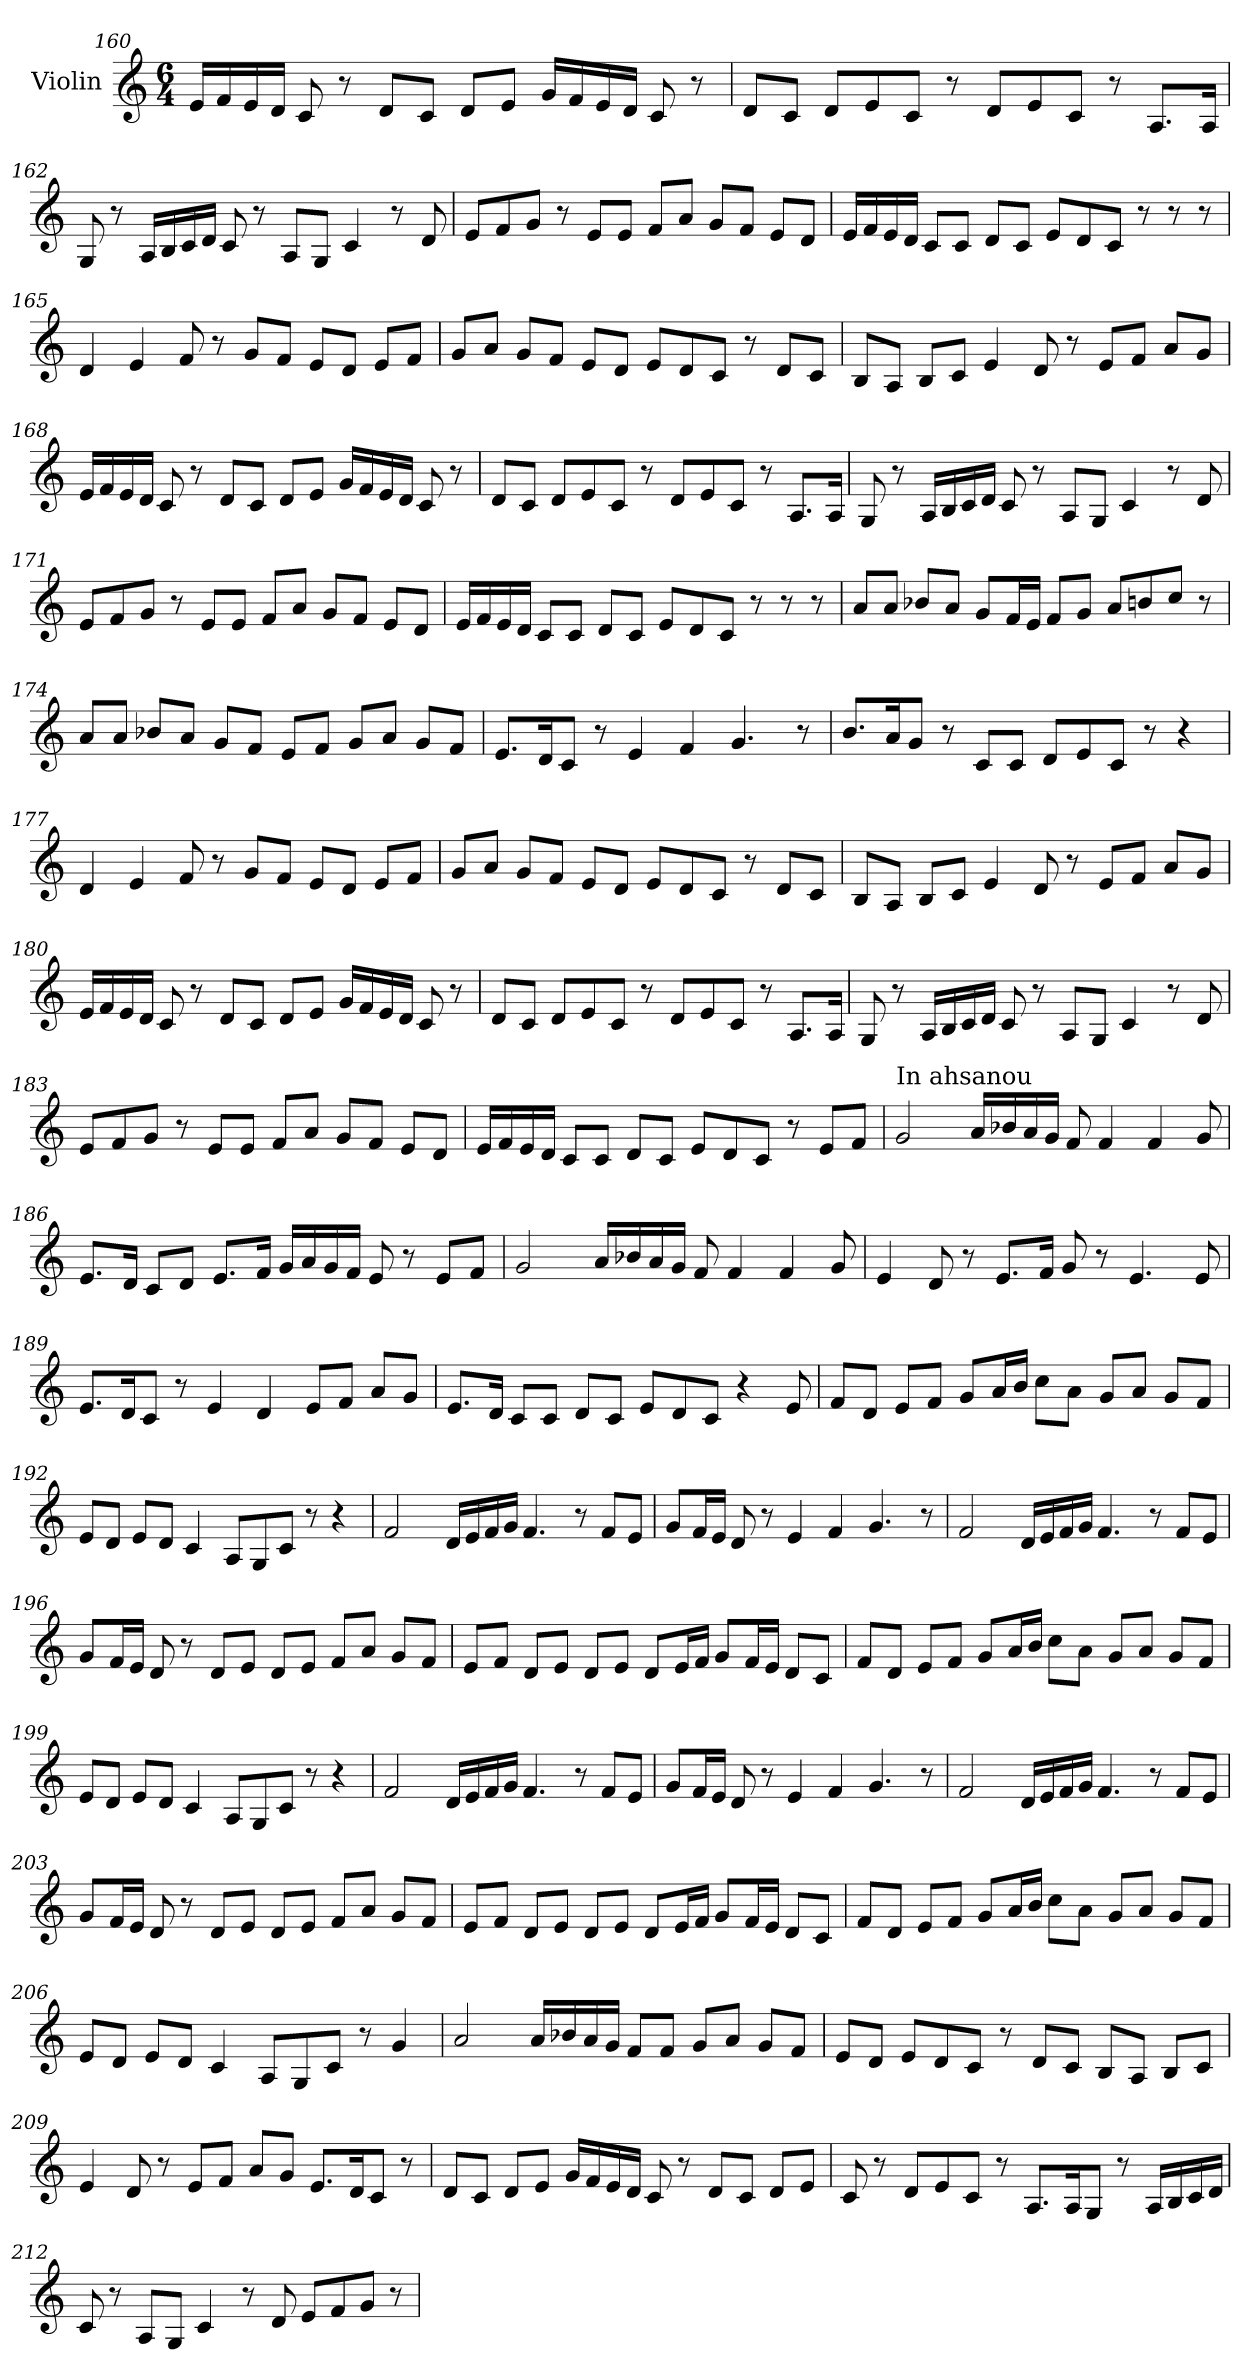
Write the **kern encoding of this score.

**kern
*part1
*staff1
*I"Violin
!!LO:LB:g=z
*clefG2
*k[]
*C:
*M6/4
=160
16e/LL
16f/
16e/
16d/JJ
8c/
8r
8d/L
8c/J
8d/L
8e/J
16g/LL
16f/
16e/
16d/JJ
8c/
8r
=161
8d/L
8c/J
8d/L
8e/
8c/J
8r
8d/L
8e/
8c/J
8r
8.A/L
16A/Jk
!!LO:LB:g=z
=162
8G/
8r
16A/LL
16B/
16c/
16d/JJ
8c/
8r
8A/L
8G/J
4c/
8r
8d/
=163
8e/L
8f/
8g/J
8r
8e/L
8e/J
8f/L
8a/J
8g/L
8f/J
8e/L
8d/J
=164
16e/LL
16f/
16e/
16d/JJ
8c/L
8c/J
8d/L
8c/J
8e/L
8d/
8c/J
8r
8r
8r
!!LO:LB:g=z
=165
4d/
4e/
8f/
8r
8g/L
8f/J
8e/L
8d/J
8e/L
8f/J
=166
8g/L
8a/J
8g/L
8f/J
8e/L
8d/J
8e/L
8d/
8c/J
8r
8d/L
8c/J
=167
8B/L
8A/J
8B/L
8c/J
4e/
8d/
8r
8e/L
8f/J
8a/L
8g/J
!!LO:LB:g=z
=168
16e/LL
16f/
16e/
16d/JJ
8c/
8r
8d/L
8c/J
8d/L
8e/J
16g/LL
16f/
16e/
16d/JJ
8c/
8r
=169
8d/L
8c/J
8d/L
8e/
8c/J
8r
8d/L
8e/
8c/J
8r
8.A/L
16A/Jk
!!LO:LB:g=z
=170
8G/
8r
16A/LL
16B/
16c/
16d/JJ
8c/
8r
8A/L
8G/J
4c/
8r
8d/
=171
8e/L
8f/
8g/J
8r
8e/L
8e/J
8f/L
8a/J
8g/L
8f/J
8e/L
8d/J
=172
16e/LL
16f/
16e/
16d/JJ
8c/L
8c/J
8d/L
8c/J
8e/L
8d/
8c/J
8r
8r
8r
!!LO:PB:g=z
=173
8a/L
8a/J
8b-X/L
8a/J
8g/L
16f/L
16e/JJ
8f/L
8g/J
8a/L
8bn/
8cc/J
8r
=174
8a/L
8a/J
8b-X/L
8a/J
8g/L
8f/J
8e/L
8f/J
8g/L
8a/J
8g/L
8f/J
=175
8.e/L
16d/K
8c/J
8r
4e/
4f/
4.g/
8r
!!LO:LB:g=z
=176
8.b/L
16a/K
8g/J
8r
8c/L
8c/J
8d/L
8e/
8c/J
8r
4r
=177
4d/
4e/
8f/
8r
8g/L
8f/J
8e/L
8d/J
8e/L
8f/J
=178
8g/L
8a/J
8g/L
8f/J
8e/L
8d/J
8e/L
8d/
8c/J
8r
8d/L
8c/J
!!LO:LB:g=z
=179
8B/L
8A/J
8B/L
8c/J
4e/
8d/
8r
8e/L
8f/J
8a/L
8g/J
=180
16e/LL
16f/
16e/
16d/JJ
8c/
8r
8d/L
8c/J
8d/L
8e/J
16g/LL
16f/
16e/
16d/JJ
8c/
8r
=181
8d/L
8c/J
8d/L
8e/
8c/J
8r
8d/L
8e/
8c/J
8r
8.A/L
16A/Jk
!!LO:LB:g=z
=182
8G/
8r
16A/LL
16B/
16c/
16d/JJ
8c/
8r
8A/L
8G/J
4c/
8r
8d/
=183
8e/L
8f/
8g/J
8r
8e/L
8e/J
8f/L
8a/J
8g/L
8f/J
8e/L
8d/J
=184
16e/LL
16f/
16e/
16d/JJ
8c/L
8c/J
8d/L
8c/J
8e/L
8d/
8c/J
8r
8e/L
8f/J
!!LO:LB:g=z
=185
!LO:TX:a:t=In ahsanou
2g/
16a/LL
16b-X/
16a/
16g/JJ
8f/
4f/
4f/
8g/
=186
8.e/L
16d/Jk
8c/L
8d/J
8.e/L
16f/Jk
16g/LL
16a/
16g/
16f/JJ
8e/
8r
8e/L
8f/J
=187
2g/
16a/LL
16b-X/
16a/
16g/JJ
8f/
4f/
4f/
8g/
!!LO:LB:g=z
=188
4e/
8d/
8r
8.e/L
16f/Jk
8g/
8r
4.e/
8e/
=189
8.e/L
16d/K
8c/J
8r
4e/
4d/
8e/L
8f/J
8a/L
8g/J
=190
8.e/L
16d/Jk
8c/L
8c/J
8d/L
8c/J
8e/L
8d/
8c/J
4r
8e/
!!LO:LB:g=z
=191
8f/L
8d/J
8e/L
8f/J
8g/L
16a/L
16b/JJ
8cc\L
8a\J
8g/L
8a/J
8g/L
8f/J
=192
8e/L
8d/J
8e/L
8d/J
4c/
8A/L
8G/
8c/J
8r
4r
=193
2f/
16d/LL
16e/
16f/
16g/JJ
4.f/
8r
8f/L
8e/J
!!LO:LB:g=z
=194
8g/L
16f/L
16e/JJ
8d/
8r
4e/
4f/
4.g/
8r
=195
2f/
16d/LL
16e/
16f/
16g/JJ
4.f/
8r
8f/L
8e/J
=196
8g/L
16f/L
16e/JJ
8d/
8r
8d/L
8e/J
8d/L
8e/J
8f/L
8a/J
8g/L
8f/J
!!LO:PB:g=z
=197
8e/L
8f/J
8d/L
8e/J
8d/L
8e/J
8d/L
16e/L
16f/JJ
8g/L
16f/L
16e/JJ
8d/L
8c/J
=198
8f/L
8d/J
8e/L
8f/J
8g/L
16a/L
16b/JJ
8cc\L
8a\J
8g/L
8a/J
8g/L
8f/J
=199
8e/L
8d/J
8e/L
8d/J
4c/
8A/L
8G/
8c/J
8r
4r
!!LO:LB:g=z
=200
2f/
16d/LL
16e/
16f/
16g/JJ
4.f/
8r
8f/L
8e/J
=201
8g/L
16f/L
16e/JJ
8d/
8r
4e/
4f/
4.g/
8r
=202
2f/
16d/LL
16e/
16f/
16g/JJ
4.f/
8r
8f/L
8e/J
!!LO:LB:g=z
=203
8g/L
16f/L
16e/JJ
8d/
8r
8d/L
8e/J
8d/L
8e/J
8f/L
8a/J
8g/L
8f/J
=204
8e/L
8f/J
8d/L
8e/J
8d/L
8e/J
8d/L
16e/L
16f/JJ
8g/L
16f/L
16e/JJ
8d/L
8c/J
=205
8f/L
8d/J
8e/L
8f/J
8g/L
16a/L
16b/JJ
8cc\L
8a\J
8g/L
8a/J
8g/L
8f/J
!!LO:LB:g=z
=206
8e/L
8d/J
8e/L
8d/J
4c/
8A/L
8G/
8c/J
8r
4g/
=207
2a/
16a/LL
16b-X/
16a/
16g/JJ
8f/L
8f/J
8g/L
8a/J
8g/L
8f/J
=208
8e/L
8d/J
8e/L
8d/
8c/J
8r
8d/L
8c/J
8B/L
8A/J
8B/L
8c/J
!!LO:LB:g=z
=209
4e/
8d/
8r
8e/L
8f/J
8a/L
8g/J
8.e/L
16d/K
8c/J
8r
=210
8d/L
8c/J
8d/L
8e/J
16g/LL
16f/
16e/
16d/JJ
8c/
8r
8d/L
8c/J
8d/L
8e/J
=211
8c/
8r
8d/L
8e/
8c/J
8r
8.A/L
16A/K
8G/J
8r
16A/LL
16B/
16c/
16d/JJ
!!LO:LB:g=z
=212
8c/
8r
8A/L
8G/J
4c/
8r
8d/
8e/L
8f/
8g/J
8r
=
*-
